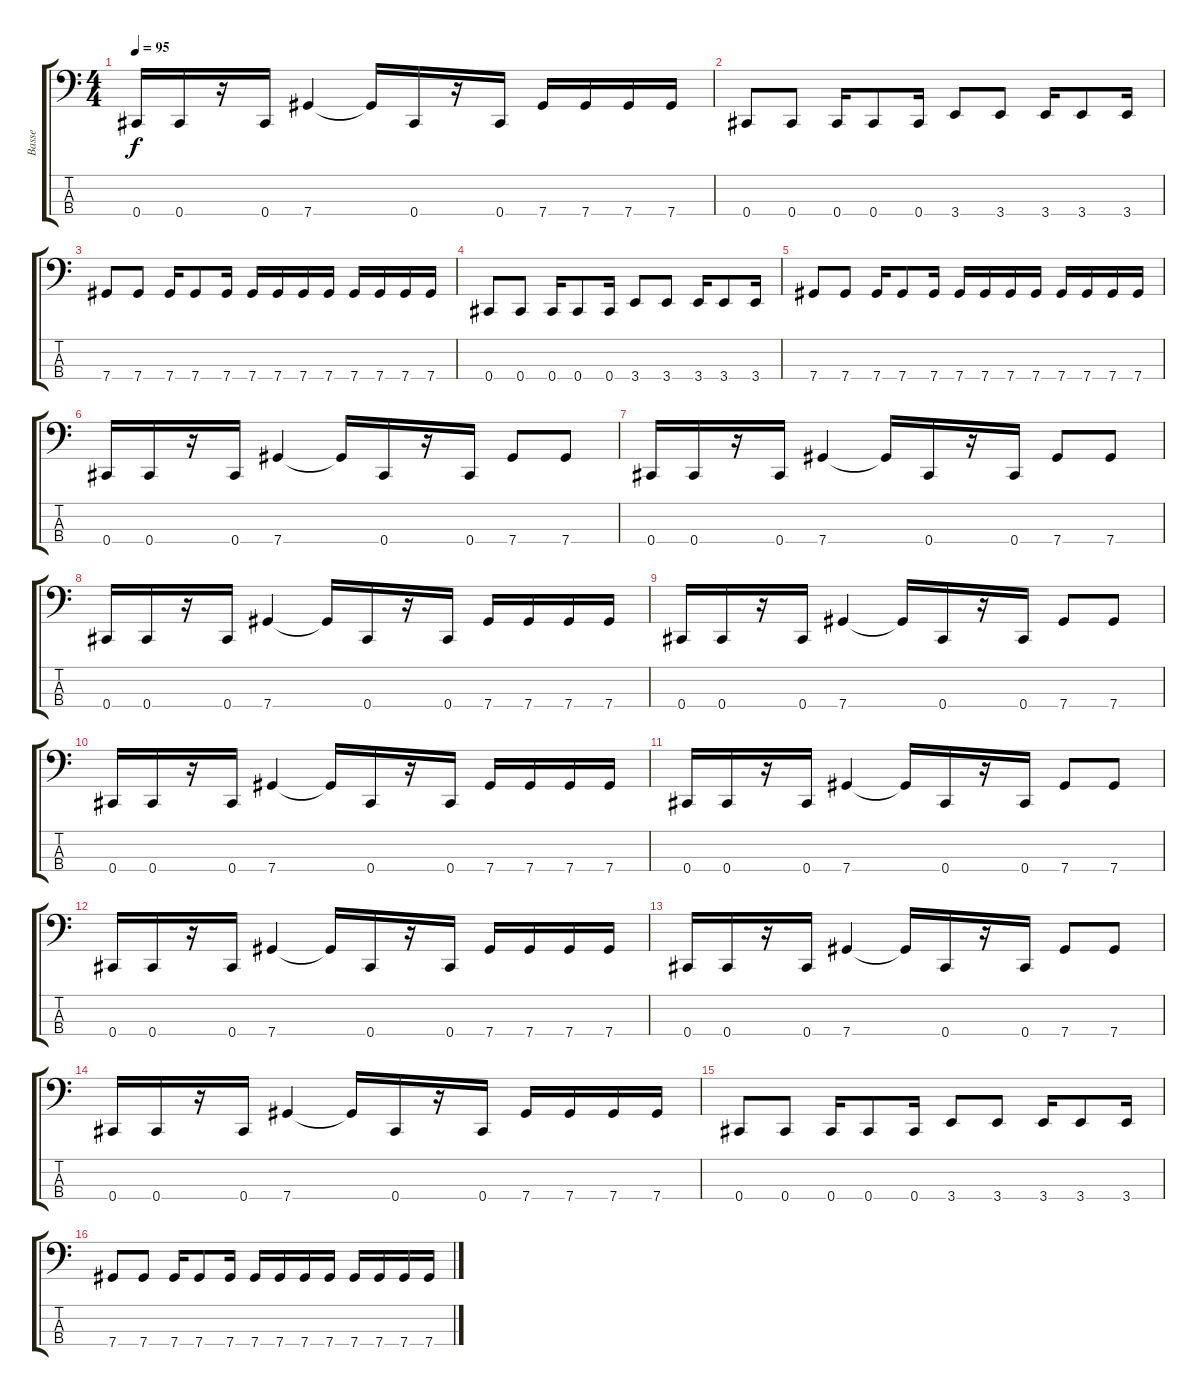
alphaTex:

\track ("Basse" "Basse") {instrument slapbass1}
\staff {score tabs}
\tuning (Gb2 Db2 Ab1 Db1) {hide}
\ts (4 4)
\tempo 95
\clef f4
\ks c
0.4.16{dy f} 0.4.16 r.16 0.4.16 7.4.4 7.4{t}.16 0.4.16 r.16 0.4.16 7.4.16 7.4.16 7.4.16 7.4.16 |
0.4.8 0.4.8 0.4.16 0.4.8 0.4.16 3.4.8 3.4.8 3.4.16 3.4.8 3.4.16 |
7.4.8 7.4.8 7.4.16 7.4.8 7.4.16 7.4.16 7.4.16 7.4.16 7.4.16 7.4.16 7.4.16 7.4.16 7.4.16 |
0.4.8 0.4.8 0.4.16 0.4.8 0.4.16 3.4.8 3.4.8 3.4.16 3.4.8 3.4.16 |
7.4.8 7.4.8 7.4.16 7.4.8 7.4.16 7.4.16 7.4.16 7.4.16 7.4.16 7.4.16 7.4.16 7.4.16 7.4.16 |
0.4.16 0.4.16 r.16 0.4.16 7.4.4 7.4{t}.16 0.4.16 r.16 0.4.16 7.4.8 7.4.8 |
0.4.16 0.4.16 r.16 0.4.16 7.4.4 7.4{t}.16 0.4.16 r.16 0.4.16 7.4.8 7.4.8 |
0.4.16 0.4.16 r.16 0.4.16 7.4.4 7.4{t}.16 0.4.16 r.16 0.4.16 7.4.16 7.4.16 7.4.16 7.4.16 |
0.4.16 0.4.16 r.16 0.4.16 7.4.4 7.4{t}.16 0.4.16 r.16 0.4.16 7.4.8 7.4.8 |
0.4.16 0.4.16 r.16 0.4.16 7.4.4 7.4{t}.16 0.4.16 r.16 0.4.16 7.4.16 7.4.16 7.4.16 7.4.16 |
0.4.16 0.4.16 r.16 0.4.16 7.4.4 7.4{t}.16 0.4.16 r.16 0.4.16 7.4.8 7.4.8 |
0.4.16 0.4.16 r.16 0.4.16 7.4.4 7.4{t}.16 0.4.16 r.16 0.4.16 7.4.16 7.4.16 7.4.16 7.4.16 |
0.4.16 0.4.16 r.16 0.4.16 7.4.4 7.4{t}.16 0.4.16 r.16 0.4.16 7.4.8 7.4.8 |
0.4.16 0.4.16 r.16 0.4.16 7.4.4 7.4{t}.16 0.4.16 r.16 0.4.16 7.4.16 7.4.16 7.4.16 7.4.16 |
0.4.8 0.4.8 0.4.16 0.4.8 0.4.16 3.4.8 3.4.8 3.4.16 3.4.8 3.4.16 |
7.4.8 7.4.8 7.4.16 7.4.8 7.4.16 7.4.16 7.4.16 7.4.16 7.4.16 7.4.16 7.4.16 7.4.16 7.4.16
